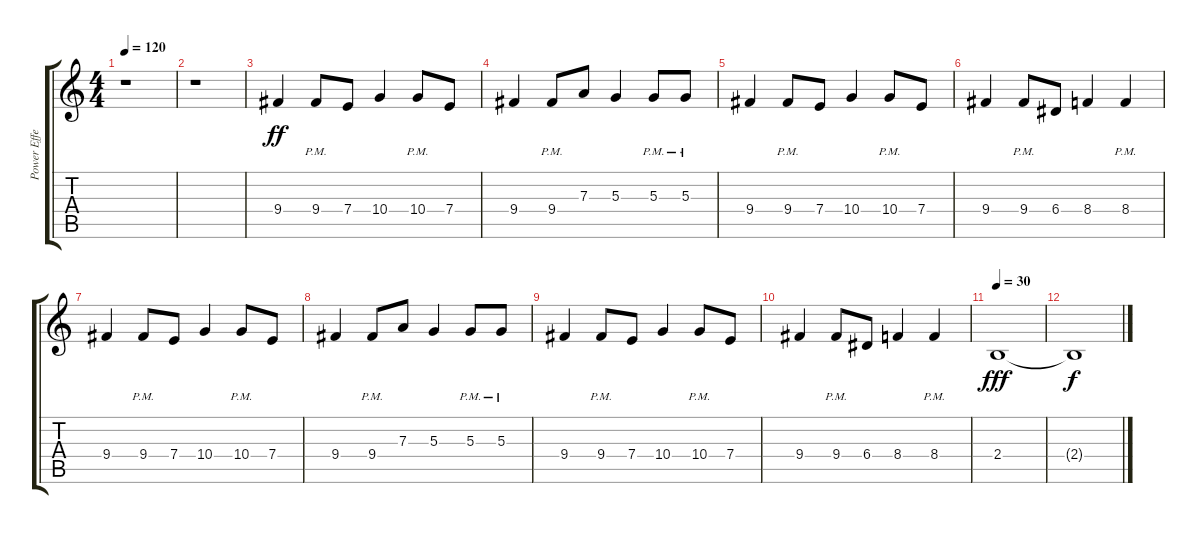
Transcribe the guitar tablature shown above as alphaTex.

\track ("Power Effect" "Power Effe") {instrument distortionguitar}
\staff {score tabs}
\tuning (B3 Gb3 D3 A2 E2 B1) {hide}
\ts (4 4)
\tempo 120
\clef g2
\ks c
r.1{dy ff} |
r.1 |
9.4.4 9.4{pm}.8 7.4.8 10.4.4 10.4{pm}.8 7.4.8 |
9.4.4 9.4{pm}.8 7.3.8 5.3.4 5.3{pm}.8 5.3{pm}.8 |
9.4.4 9.4{pm}.8 7.4.8 10.4.4 10.4{pm}.8 7.4.8 |
9.4.4 9.4{pm}.8 6.4.8 8.4.4 8.4{pm}.4 |
9.4.4 9.4{pm}.8 7.4.8 10.4.4 10.4{pm}.8 7.4.8 |
9.4.4 9.4{pm}.8 7.3.8 5.3.4 5.3{pm}.8 5.3{pm}.8 |
9.4.4 9.4{pm}.8 7.4.8 10.4.4 10.4{pm}.8 7.4.8 |
9.4.4 9.4{pm}.8 6.4.8 8.4.4 8.4{pm}.4 |
\tempo 30
2.4.1{dy fff} |
2.4{t}.1{dy f}
